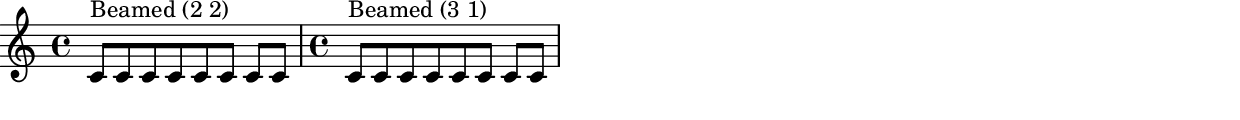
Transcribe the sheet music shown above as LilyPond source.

%% Generated by lilypond-book.py
%% Options: [exampleindent=10.16\mm,indent=0\mm,line-width=160\mm,quote]
\include "lilypond-book-preamble.ly"


% ****************************************************************
% Start cut-&-pastable-section
% ****************************************************************



\paper {
  indent = 0\mm
  line-width = 160\mm
  % offset the left padding, also add 1mm as lilypond creates cropped
  % images with a little space on the right
  line-width = #(- line-width (* mm  3.000000) (* mm 1))
  line-width = 160\mm - 2.0 * 10.16\mm
  % offset the left padding, also add 1mm as lilypond creates cropped
  % images with a little space on the right
  line-width = #(- line-width (* mm  3.000000) (* mm 1))
}

\layout {
  
}





% ****************************************************************
% ly snippet:
% ****************************************************************
\sourcefileline 1132
\score {
  \relative c' {
    % コンテキストがまだインスタンス化されていないため、この呼び出しは失敗します
    \overrideTimeSignatureSettings
      #'(4 . 4)  % timeSignatureFraction
      #'(1 . 4)  % baseMomentFraction
      #'(3 1)    % beatStructure
      #'()       % beamExceptions
    \time 4/4
    c8^\markup {"Beamed (2 2)"}
    \repeat unfold 7 { c8 } |
    % この呼び出しは成功します
    \overrideTimeSignatureSettings
      #'(4 . 4)  % timeSignatureFraction
      #'(1 . 4)  % baseMomentFraction
      #'(3 1)    % beatStructure
      #'()       % beamExceptions
    \time 4/4
    c8^\markup {"Beamed (3 1)"}
    \repeat unfold 7 { c8 } |
  }
}



% ****************************************************************
% end ly snippet
% ****************************************************************
